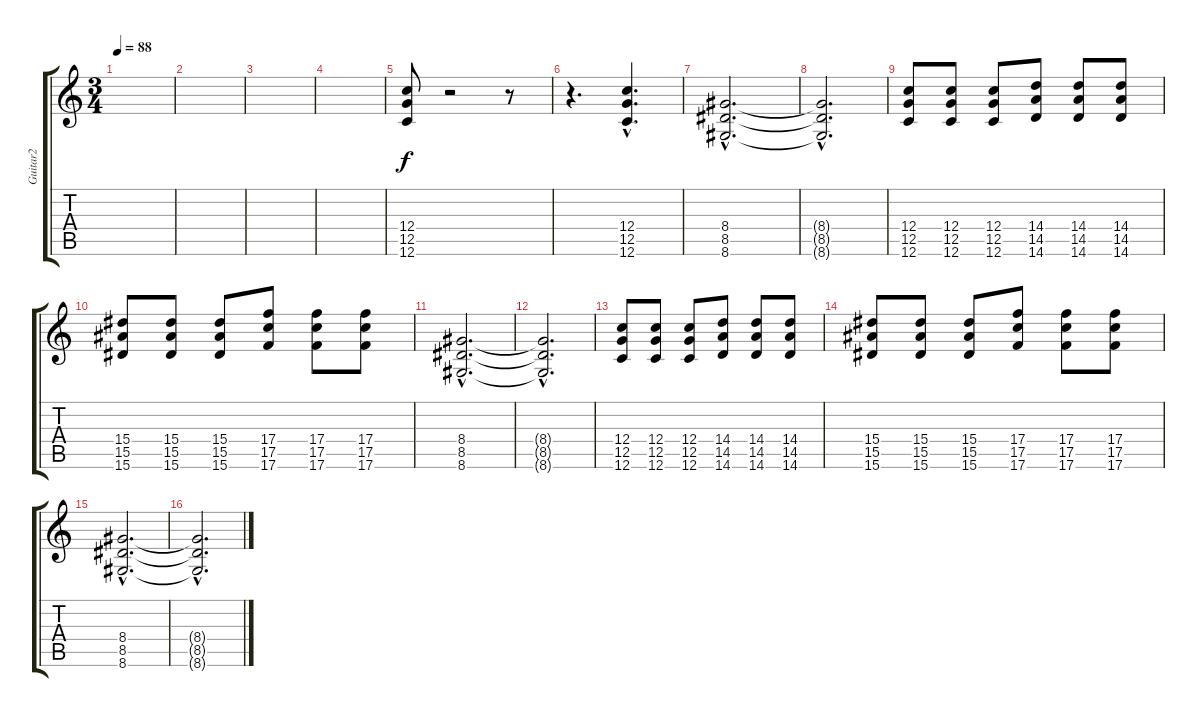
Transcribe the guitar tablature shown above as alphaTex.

\track ("Guitar2" "Guitar2") {instrument distortionguitar}
\staff {score tabs}
\tuning (D4 A3 F3 C3 G2 C2) {hide}
\ts (3 4)
\tempo 88
\clef g2
\ks c
|
|
|
|
(12.4 12.5 12.6).8 r.2 r.8 |
r.4{d} (12.4{hac} 12.5{hac} 12.6{hac}).4{d} |
(8.4{hac} 8.5{hac} 8.6{hac}).2{d} |
(8.4{hac t} 8.5{hac t} 8.6{hac t}).2{d} |
(12.4 12.5 12.6).8 (12.4 12.5 12.6).8 (12.4 12.5 12.6).8 (14.4 14.5 14.6).8 (14.4 14.5 14.6).8 (14.4 14.5 14.6).8 |
(15.4 15.5 15.6).8 (15.4 15.5 15.6).8 (15.4 15.5 15.6).8 (17.4 17.5 17.6).8 (17.4 17.5 17.6).8 (17.4 17.5 17.6).8 |
(8.4{hac} 8.5{hac} 8.6{hac}).2{d} |
(8.4{hac t} 8.5{hac t} 8.6{hac t}).2{d} |
(12.4 12.5 12.6).8 (12.4 12.5 12.6).8 (12.4 12.5 12.6).8 (14.4 14.5 14.6).8 (14.4 14.5 14.6).8 (14.4 14.5 14.6).8 |
(15.4 15.5 15.6).8 (15.4 15.5 15.6).8 (15.4 15.5 15.6).8 (17.4 17.5 17.6).8 (17.4 17.5 17.6).8 (17.4 17.5 17.6).8 |
(8.4{hac} 8.5{hac} 8.6{hac}).2{d} |
(8.4{hac t} 8.5{hac t} 8.6{hac t}).2{d}
